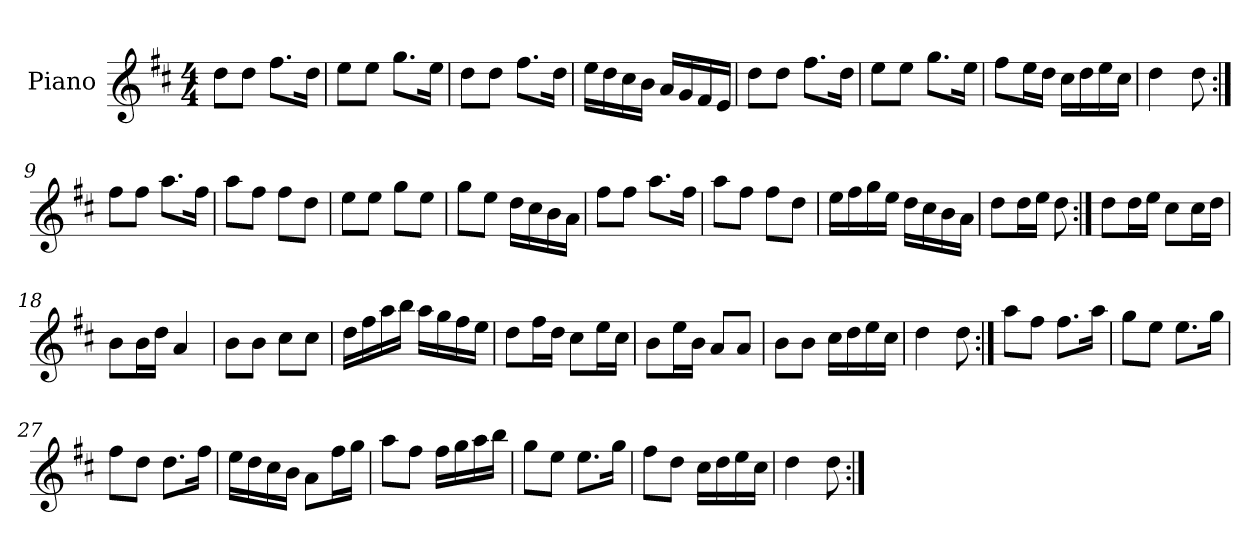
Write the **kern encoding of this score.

**kern
*part1
*staff1
*I"Piano
*I'Pno
*clefG2
*k[f#c#]
*D:
*M4/4
=1
8dd\L
8dd\J
8.ff#\L
16dd\Jk
=2
8ee\L
8ee\J
8.gg\L
16ee\Jk
=3
8dd\L
8dd\J
8.ff#\L
16dd\Jk
=4
16ee\LL
16dd\
16cc#\
16b\JJ
16a/LL
16g/
16f#/
16e/JJ
=5
8dd\L
8dd\J
8.ff#\L
16dd\Jk
=6
8ee\L
8ee\J
8.gg\L
16ee\Jk
=7
8ff#\L
16ee\L
16dd\JJ
16cc#\LL
16dd\
16ee\
16cc#\JJ
=8
4dd\
8dd\
!!LO:LB:g=z
=9:|!
8ff#\L
8ff#\J
8.aa\L
16ff#\Jk
=10
8aa\L
8ff#\J
8ff#\L
8dd\J
=11
8ee\L
8ee\J
8gg\L
8ee\J
=12
8gg\L
8ee\J
16dd\LL
16cc#\
16b\
16a\JJ
=13
8ff#\L
8ff#\J
8.aa\L
16ff#\Jk
=14
8aa\L
8ff#\J
8ff#\L
8dd\J
=15
16ee\LL
16ff#\
16gg\
16ee\JJ
16dd\LL
16cc#\
16b\
16a\JJ
=16
8dd\L
16dd\L
16ee\JJ
8dd\
!!LO:LB:g=z
=17:|!
8dd\L
16dd\L
16ee\JJ
8cc#\L
16cc#\L
16dd\JJ
=18
8b\L
16b\L
16dd\JJ
4a/
=19
8b\L
8b\J
8cc#\L
8cc#\J
=20
16dd\LL
16ff#\
16aa\
16bb\JJ
16aa\LL
16gg\
16ff#\
16ee\JJ
=21
8dd\L
16ff#\L
16dd\JJ
8cc#\L
16ee\L
16cc#\JJ
=22
8b\L
16ee\L
16b\JJ
8a/L
8a/J
=23
8b\L
8b\J
16cc#\LL
16dd\
16ee\
16cc#\JJ
=24
4dd\
8dd\
!!LO:LB:g=z
=25:|!
8aa\L
8ff#\J
8.ff#\L
16aa\Jk
=26
8gg\L
8ee\J
8.ee\L
16gg\Jk
=27
8ff#\L
8dd\J
8.dd\L
16ff#\Jk
=28
16ee\LL
16dd\
16cc#\
16b\JJ
8a\L
16ff#\L
16gg\JJ
=29
8aa\L
8ff#\J
16ff#\LL
16gg\
16aa\
16bb\JJ
=30
8gg\L
8ee\J
8.ee\L
16gg\Jk
=31
8ff#\L
8dd\J
16cc#\LL
16dd\
16ee\
16cc#\JJ
=32
4dd\
8dd\
=:|!
*-
